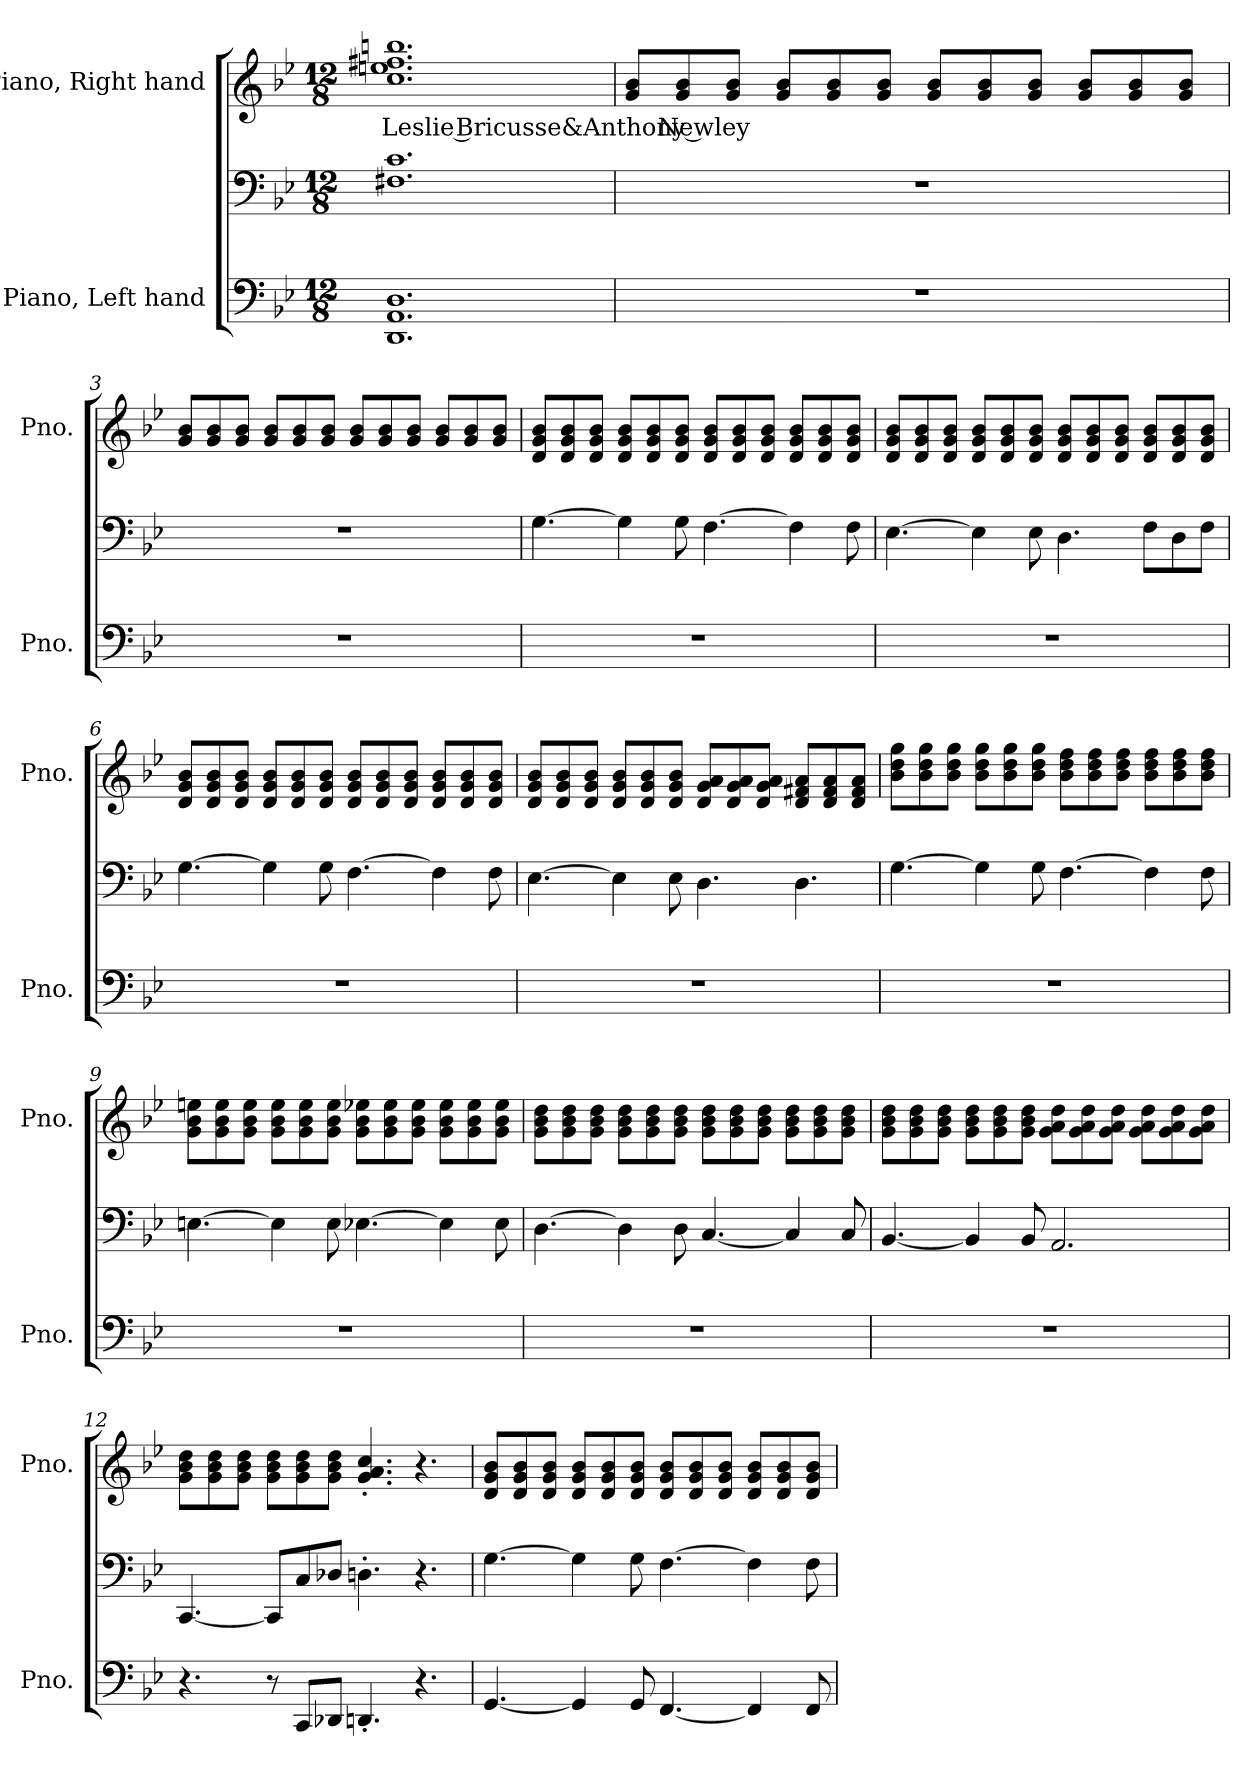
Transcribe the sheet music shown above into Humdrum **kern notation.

**kern	**kern	**kern	**text
*part2	*part2	*part1	*part1
*staff3	*staff2	*staff1	*staff1
*I"Piano, Left hand	*	*I"Piano, Right hand	*
*I'Pno.	*	*I'Pno.	*
*clefF4	*clefF4	*clefG2	*
*k[b-e-]	*k[b-e-]	*k[b-e-]	*
*M12/8	*M12/8	*M12/8	*
*MM72	*MM72	*MM72	*
=1	=1	=1	=1
!	!	!	!LO:LY:b
1.DD 1.AA 1.D	1.F#X 1.c	1.cc 1.een 1.ff#X 1.bbn	Leslie Bricusse&Anthony Newley
=2	=2	=2	=2
1.r	1.r	8g/ 8b-/L	.
.	.	8g/ 8b-/	.
.	.	8g/ 8b-/J	.
.	.	8g/ 8b-/L	.
.	.	8g/ 8b-/	.
.	.	8g/ 8b-/J	.
.	.	8g/ 8b-/L	.
.	.	8g/ 8b-/	.
.	.	8g/ 8b-/J	.
.	.	8g/ 8b-/L	.
.	.	8g/ 8b-/	.
.	.	8g/ 8b-/J	.
!!LO:LB:g=z
=3	=3	=3	=3
1.r	1.r	8g/ 8b-/L	.
.	.	8g/ 8b-/	.
.	.	8g/ 8b-/J	.
.	.	8g/ 8b-/L	.
.	.	8g/ 8b-/	.
.	.	8g/ 8b-/J	.
.	.	8g/ 8b-/L	.
.	.	8g/ 8b-/	.
.	.	8g/ 8b-/J	.
.	.	8g/ 8b-/L	.
.	.	8g/ 8b-/	.
.	.	8g/ 8b-/J	.
=4	=4	=4	=4
1.r	[4.G\	8d/ 8g/ 8b-/L	.
.	.	8d/ 8g/ 8b-/	.
.	.	8d/ 8g/ 8b-/J	.
.	4G\]	8d/ 8g/ 8b-/L	.
.	.	8d/ 8g/ 8b-/	.
.	8G\	8d/ 8g/ 8b-/J	.
.	[4.F\	8d/ 8g/ 8b-/L	.
.	.	8d/ 8g/ 8b-/	.
.	.	8d/ 8g/ 8b-/J	.
.	4F\]	8d/ 8g/ 8b-/L	.
.	.	8d/ 8g/ 8b-/	.
.	8F\	8d/ 8g/ 8b-/J	.
=5	=5	=5	=5
1.r	[4.E-\	8d/ 8g/ 8b-/L	.
.	.	8d/ 8g/ 8b-/	.
.	.	8d/ 8g/ 8b-/J	.
.	4E-\]	8d/ 8g/ 8b-/L	.
.	.	8d/ 8g/ 8b-/	.
.	8E-\	8d/ 8g/ 8b-/J	.
.	4.D\	8d/ 8g/ 8b-/L	.
.	.	8d/ 8g/ 8b-/	.
.	.	8d/ 8g/ 8b-/J	.
.	8F\L	8d/ 8g/ 8b-/L	.
.	8D\	8d/ 8g/ 8b-/	.
.	8F\J	8d/ 8g/ 8b-/J	.
!!LO:LB:g=z
=6	=6	=6	=6
1.r	[4.G\	8d/ 8g/ 8b-/L	.
.	.	8d/ 8g/ 8b-/	.
.	.	8d/ 8g/ 8b-/J	.
.	4G\]	8d/ 8g/ 8b-/L	.
.	.	8d/ 8g/ 8b-/	.
.	8G\	8d/ 8g/ 8b-/J	.
.	[4.F\	8d/ 8g/ 8b-/L	.
.	.	8d/ 8g/ 8b-/	.
.	.	8d/ 8g/ 8b-/J	.
.	4F\]	8d/ 8g/ 8b-/L	.
.	.	8d/ 8g/ 8b-/	.
.	8F\	8d/ 8g/ 8b-/J	.
=7	=7	=7	=7
1.r	[4.E-\	8d/ 8g/ 8b-/L	.
.	.	8d/ 8g/ 8b-/	.
.	.	8d/ 8g/ 8b-/J	.
.	4E-\]	8d/ 8g/ 8b-/L	.
.	.	8d/ 8g/ 8b-/	.
.	8E-\	8d/ 8g/ 8b-/J	.
.	4.D\	8d/ 8g/ 8a/L	.
.	.	8d/ 8g/ 8a/	.
.	.	8d/ 8g/ 8a/J	.
.	4.D\	8d/ 8f#X/ 8a/L	.
.	.	8d/ 8f#/ 8a/	.
.	.	8d/ 8f#/ 8a/J	.
=8	=8	=8	=8
1.r	[4.G\	8b-\ 8dd\ 8gg\L	.
.	.	8b-\ 8dd\ 8gg\	.
.	.	8b-\ 8dd\ 8gg\J	.
.	4G\]	8b-\ 8dd\ 8gg\L	.
.	.	8b-\ 8dd\ 8gg\	.
.	8G\	8b-\ 8dd\ 8gg\J	.
.	[4.F\	8b-\ 8dd\ 8ff\L	.
.	.	8b-\ 8dd\ 8ff\	.
.	.	8b-\ 8dd\ 8ff\J	.
.	4F\]	8b-\ 8dd\ 8ff\L	.
.	.	8b-\ 8dd\ 8ff\	.
.	8F\	8b-\ 8dd\ 8ff\J	.
!!LO:LB:g=z
=9	=9	=9	=9
1.r	[4.En\	8g\ 8b-\ 8een\L	.
.	.	8g\ 8b-\ 8ee\	.
.	.	8g\ 8b-\ 8ee\J	.
.	4E\]	8g\ 8b-\ 8ee\L	.
.	.	8g\ 8b-\ 8ee\	.
.	8E\	8g\ 8b-\ 8ee\J	.
.	[4.E-X\	8g\ 8b-\ 8ee-X\L	.
.	.	8g\ 8b-\ 8ee-\	.
.	.	8g\ 8b-\ 8ee-\J	.
.	4E-\]	8g\ 8b-\ 8ee-\L	.
.	.	8g\ 8b-\ 8ee-\	.
.	8E-\	8g\ 8b-\ 8ee-\J	.
=10	=10	=10	=10
1.r	[4.D\	8g\ 8b-\ 8dd\L	.
.	.	8g\ 8b-\ 8dd\	.
.	.	8g\ 8b-\ 8dd\J	.
.	4D\]	8g\ 8b-\ 8dd\L	.
.	.	8g\ 8b-\ 8dd\	.
.	8D\	8g\ 8b-\ 8dd\J	.
.	[4.C/	8g\ 8b-\ 8dd\L	.
.	.	8g\ 8b-\ 8dd\	.
.	.	8g\ 8b-\ 8dd\J	.
.	4C/]	8g\ 8b-\ 8dd\L	.
.	.	8g\ 8b-\ 8dd\	.
.	8C/	8g\ 8b-\ 8dd\J	.
=11	=11	=11	=11
1.r	[4.BB-/	8g\ 8b-\ 8dd\L	.
.	.	8g\ 8b-\ 8dd\	.
.	.	8g\ 8b-\ 8dd\J	.
.	4BB-/]	8g\ 8b-\ 8dd\L	.
.	.	8g\ 8b-\ 8dd\	.
.	8BB-/	8g\ 8b-\ 8dd\J	.
.	2.AA/	8g\ 8a\ 8dd\L	.
.	.	8g\ 8a\ 8dd\	.
.	.	8g\ 8a\ 8dd\J	.
.	.	8g\ 8a\ 8dd\L	.
.	.	8g\ 8a\ 8dd\	.
.	.	8g\ 8a\ 8dd\J	.
!!LO:PB:g=z
=12	=12	=12	=12
4.r	[4.CC/	8g\ 8b-\ 8dd\L	.
.	.	8g\ 8b-\ 8dd\	.
.	.	8g\ 8b-\ 8dd\J	.
8r	8CC/L]	8g\ 8b-\ 8dd\L	.
8CC/L	8C/	8g\ 8b-\ 8dd\	.
8DD-X/J	8D-X/J	8g\ 8b-\ 8dd\J	.
4.DDn'/	4.Dn'\	4.g/' 4.a/' 4.cc/'	.
4.r	4.r	4.r	.
=13	=13	=13	=13
[4.GG/	[4.G\	8d/ 8g/ 8b-/L	.
.	.	8d/ 8g/ 8b-/	.
.	.	8d/ 8g/ 8b-/J	.
4GG/]	4G\]	8d/ 8g/ 8b-/L	.
.	.	8d/ 8g/ 8b-/	.
8GG/	8G\	8d/ 8g/ 8b-/J	.
[4.FF/	[4.F\	8d/ 8g/ 8b-/L	.
.	.	8d/ 8g/ 8b-/	.
.	.	8d/ 8g/ 8b-/J	.
4FF/]	4F\]	8d/ 8g/ 8b-/L	.
.	.	8d/ 8g/ 8b-/	.
8FF/	8F\	8d/ 8g/ 8b-/J	.
=	=	=	=
*-	*-	*-	*-
